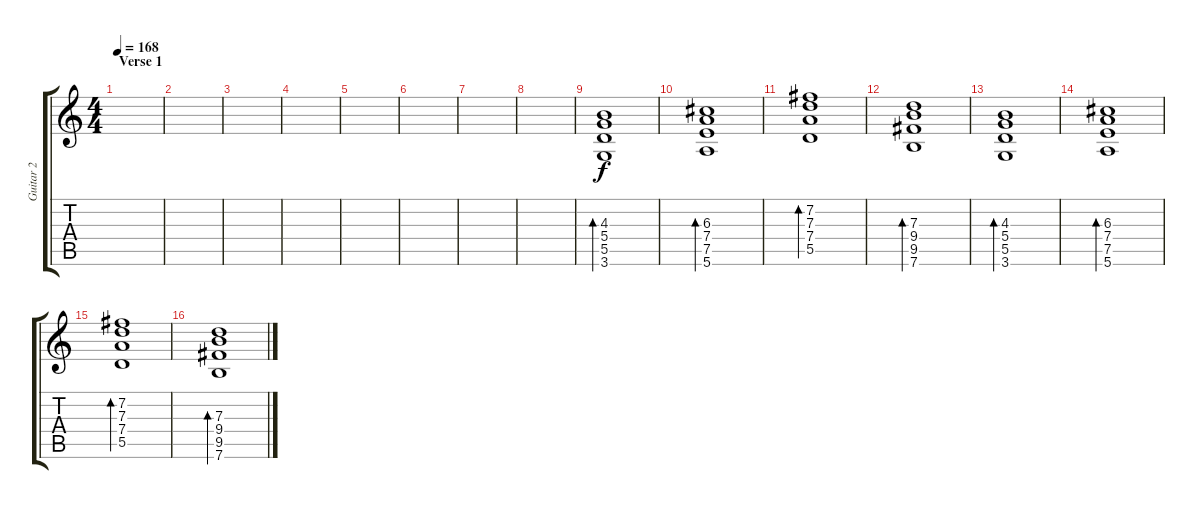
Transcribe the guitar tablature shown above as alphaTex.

\track ("Guitar 2" "Guitar 2") {instrument acousticguitarsteel}
\staff {score tabs}
\tuning (E4 B3 G3 D3 A2 E2) {hide}
\ts (4 4)
\section ("" "Verse 1")
\tempo 168
\clef g2
\ks c
|
|
|
|
|
|
|
|
(4.3 5.4 5.5 3.6).1{bd 480} |
(6.3 7.4 7.5 5.6).1{bd 480} |
(7.2 7.3 7.4 5.5).1{bd 480} |
(7.3 9.4 9.5 7.6).1{bd 480} |
(4.3 5.4 5.5 3.6).1{bd 480} |
(6.3 7.4 7.5 5.6).1{bd 480} |
(7.2 7.3 7.4 5.5).1{bd 480} |
(7.3 9.4 9.5 7.6).1{bd 480}
